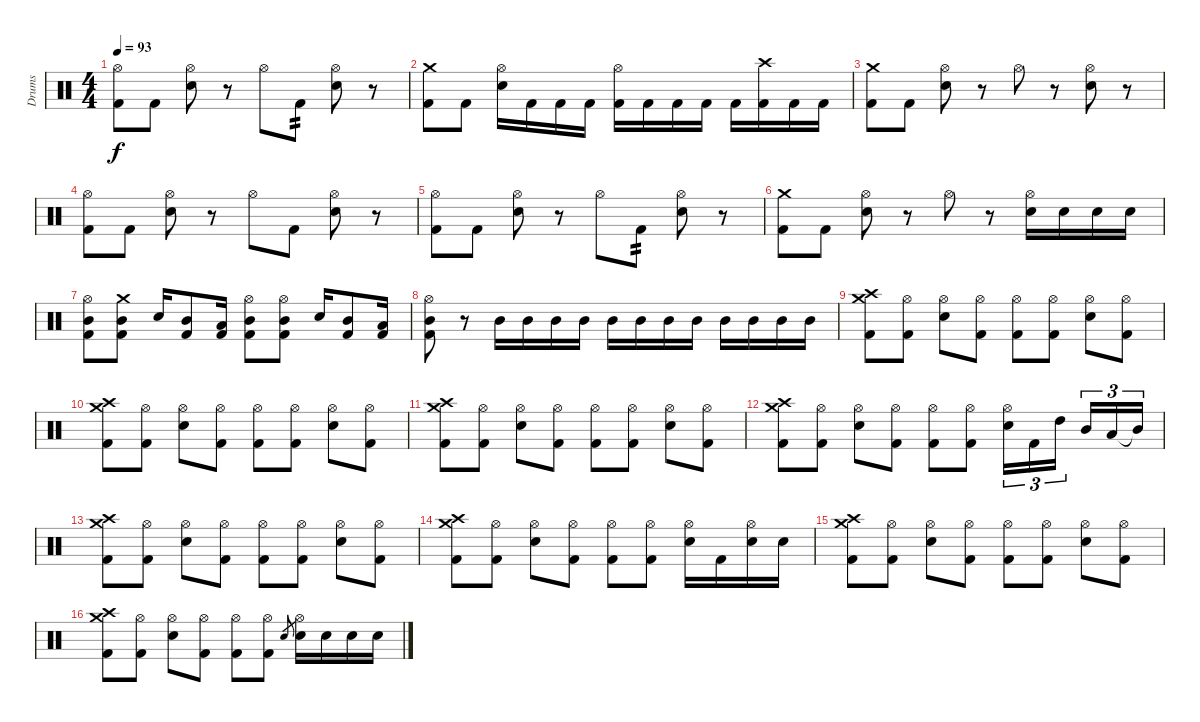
\track ("Drums" "Drums") {instrument percussion}
\staff {score}
\articulation defaults
\ts (4 4)
\tempo 93
\clef neutral
\ks c
("Hi-Hat (open)" "Kick (hit) 2").8{dy f} "Kick (hit) 2".8 ("Hi-Hat (open)" "Electric Snare (hit)").8 r.8 "Hi-Hat (open)".8 "Kick (hit) 2".8{tp 2} ("Hi-Hat (open)" "Electric Snare (hit)").8 r.8 |
("Crash medium (hit)" "Kick (hit) 2").8 "Kick (hit) 2".8 ("Hi-Hat (open)" "Electric Snare (hit)").16 "Kick (hit) 2".16 "Kick (hit) 2".16 "Kick (hit) 2".16 ("Hi-Hat (open)" "Kick (hit) 2").16 "Kick (hit) 2".16 "Kick (hit) 2".16 "Kick (hit) 2".16 "Kick (hit) 2".16 ("Crash high (hit)" "Kick (hit) 2").16 "Kick (hit) 2".16 "Kick (hit) 2".16 |
("Crash medium (hit)" "Kick (hit) 2").8 "Kick (hit) 2".8 ("Hi-Hat (open)" "Electric Snare (hit)").8 r.8 "Hi-Hat (open)".8 r.8 ("Hi-Hat (open)" "Electric Snare (hit)").8 r.8 |
("Hi-Hat (open)" "Kick (hit) 2").8 "Kick (hit) 2".8 ("Hi-Hat (open)" "Electric Snare (hit)").8 r.8 "Hi-Hat (open)".8 "Kick (hit) 2".8 ("Hi-Hat (open)" "Electric Snare (hit)").8 r.8 |
("Hi-Hat (open)" "Kick (hit) 2").8 "Kick (hit) 2".8 ("Hi-Hat (open)" "Electric Snare (hit)").8 r.8 "Hi-Hat (open)".8 "Kick (hit) 2".8{tp 2} ("Hi-Hat (open)" "Electric Snare (hit)").8 r.8 |
("Crash medium (hit)" "Kick (hit) 2").8 "Kick (hit) 2".8 ("Hi-Hat (open)" "Electric Snare (hit)").8 r.8 "Hi-Hat (open)".8 r.8 ("Hi-Hat (open)" "Electric Snare (hit)").16 "Electric Snare (hit)".16 "Electric Snare (hit)".16 "Electric Snare (hit)".16 |
("Hi-Hat (open)" "Mid Tom (hit)" "Kick (hit) 2").8 ("Crash medium (hit)" "Mid Tom (hit)" "Kick (hit) 2").8 "Electric Snare (hit)".16 ("Mid Tom (hit)" "Kick (hit) 2").8 ("Low Tom (hit)" "Kick (hit) 2").16 ("Hi-Hat (open)" "Mid Tom (hit)" "Kick (hit) 2").8 ("Hi-Hat (open)" "Mid Tom (hit)" "Kick (hit) 2").8 "Electric Snare (hit)".16 ("Mid Tom (hit)" "Kick (hit) 2").8 ("Low Tom (hit)" "Kick (hit) 2").16 |
("Hi-Hat (open)" "Mid Tom (hit)" "Kick (hit) 2").8 r.8 "Mid Tom (hit)".16 "Mid Tom (hit)".16 "Mid Tom (hit)".16 "Mid Tom (hit)".16 "Mid Tom (hit)".16 "Mid Tom (hit)".16 "Mid Tom (hit)".16 "Mid Tom (hit)".16 "Mid Tom (hit)".16 "Mid Tom (hit)".16 "Mid Tom (hit)".16 "Mid Tom (hit)".16 |
("Crash high (hit)" "Crash medium (hit)" "Kick (hit) 2").8 ("Hi-Hat (open)" "Kick (hit) 2").8 ("Hi-Hat (open)" "Electric Snare (hit)").8 ("Hi-Hat (open)" "Kick (hit) 2").8 ("Hi-Hat (open)" "Kick (hit) 2").8 ("Hi-Hat (open)" "Kick (hit) 2").8 ("Hi-Hat (open)" "Electric Snare (hit)").8 ("Hi-Hat (open)" "Kick (hit) 2").8 |
("Crash high (hit)" "Crash medium (hit)" "Kick (hit) 2").8 ("Hi-Hat (open)" "Kick (hit) 2").8 ("Hi-Hat (open)" "Electric Snare (hit)").8 ("Hi-Hat (open)" "Kick (hit) 2").8 ("Hi-Hat (open)" "Kick (hit) 2").8 ("Hi-Hat (open)" "Kick (hit) 2").8 ("Hi-Hat (open)" "Electric Snare (hit)").8 ("Hi-Hat (open)" "Kick (hit) 2").8 |
("Crash high (hit)" "Crash medium (hit)" "Kick (hit) 2").8 ("Hi-Hat (open)" "Kick (hit) 2").8 ("Hi-Hat (open)" "Electric Snare (hit)").8 ("Hi-Hat (open)" "Kick (hit) 2").8 ("Hi-Hat (open)" "Kick (hit) 2").8 ("Hi-Hat (open)" "Kick (hit) 2").8 ("Hi-Hat (open)" "Electric Snare (hit)").8 ("Hi-Hat (open)" "Kick (hit) 2").8 |
("Crash high (hit)" "Crash medium (hit)" "Kick (hit) 2").8 ("Hi-Hat (open)" "Kick (hit) 2").8 ("Hi-Hat (open)" "Electric Snare (hit)").8 ("Hi-Hat (open)" "Kick (hit) 2").8 ("Hi-Hat (open)" "Kick (hit) 2").8 ("Hi-Hat (open)" "Kick (hit) 2").8 ("Hi-Hat (open)" "Electric Snare (hit)").16{tu (3 2)} "Kick (hit) 2".16{tu (3 2)} "High Tom (hit)".16{tu (3 2) beam splitsecondary} "Mid Tom (hit)".16{tu (3 2)} "Low Tom (hit)".16{tu (3 2)} "Mid Tom (hit)"{t}.16{tu (3 2)} |
("Crash high (hit)" "Crash medium (hit)" "Kick (hit) 2").8 ("Hi-Hat (open)" "Kick (hit) 2").8 ("Hi-Hat (open)" "Electric Snare (hit)").8 ("Hi-Hat (open)" "Kick (hit) 2").8 ("Hi-Hat (open)" "Kick (hit) 2").8 ("Hi-Hat (open)" "Kick (hit) 2").8 ("Hi-Hat (open)" "Electric Snare (hit)").8 ("Hi-Hat (open)" "Kick (hit) 2").8 |
("Crash high (hit)" "Crash medium (hit)" "Kick (hit) 2").8 ("Hi-Hat (open)" "Kick (hit) 2").8 ("Hi-Hat (open)" "Electric Snare (hit)").8 ("Hi-Hat (open)" "Kick (hit) 2").8 ("Hi-Hat (open)" "Kick (hit) 2").8 ("Hi-Hat (open)" "Kick (hit) 2").8 ("Hi-Hat (open)" "Electric Snare (hit)").16 "Kick (hit) 2".16 ("Hi-Hat (open)" "Electric Snare (hit)").16 "Electric Snare (hit)".16 |
("Crash high (hit)" "Crash medium (hit)" "Kick (hit) 2").8 ("Hi-Hat (open)" "Kick (hit) 2").8 ("Hi-Hat (open)" "Electric Snare (hit)").8 ("Hi-Hat (open)" "Kick (hit) 2").8 ("Hi-Hat (open)" "Kick (hit) 2").8 ("Hi-Hat (open)" "Kick (hit) 2").8 ("Hi-Hat (open)" "Electric Snare (hit)").8 ("Hi-Hat (open)" "Kick (hit) 2").8 |
("Crash high (hit)" "Crash medium (hit)" "Kick (hit) 2").8 ("Hi-Hat (open)" "Kick (hit) 2").8 ("Hi-Hat (open)" "Electric Snare (hit)").8 ("Hi-Hat (open)" "Kick (hit) 2").8 ("Hi-Hat (open)" "Kick (hit) 2").8 ("Hi-Hat (open)" "Kick (hit) 2").8 "Electric Snare (hit)".8{gr} ("Hi-Hat (open)" "Electric Snare (hit)").16 "Electric Snare (hit)".16 "Electric Snare (hit)".16 "Electric Snare (hit)".16
